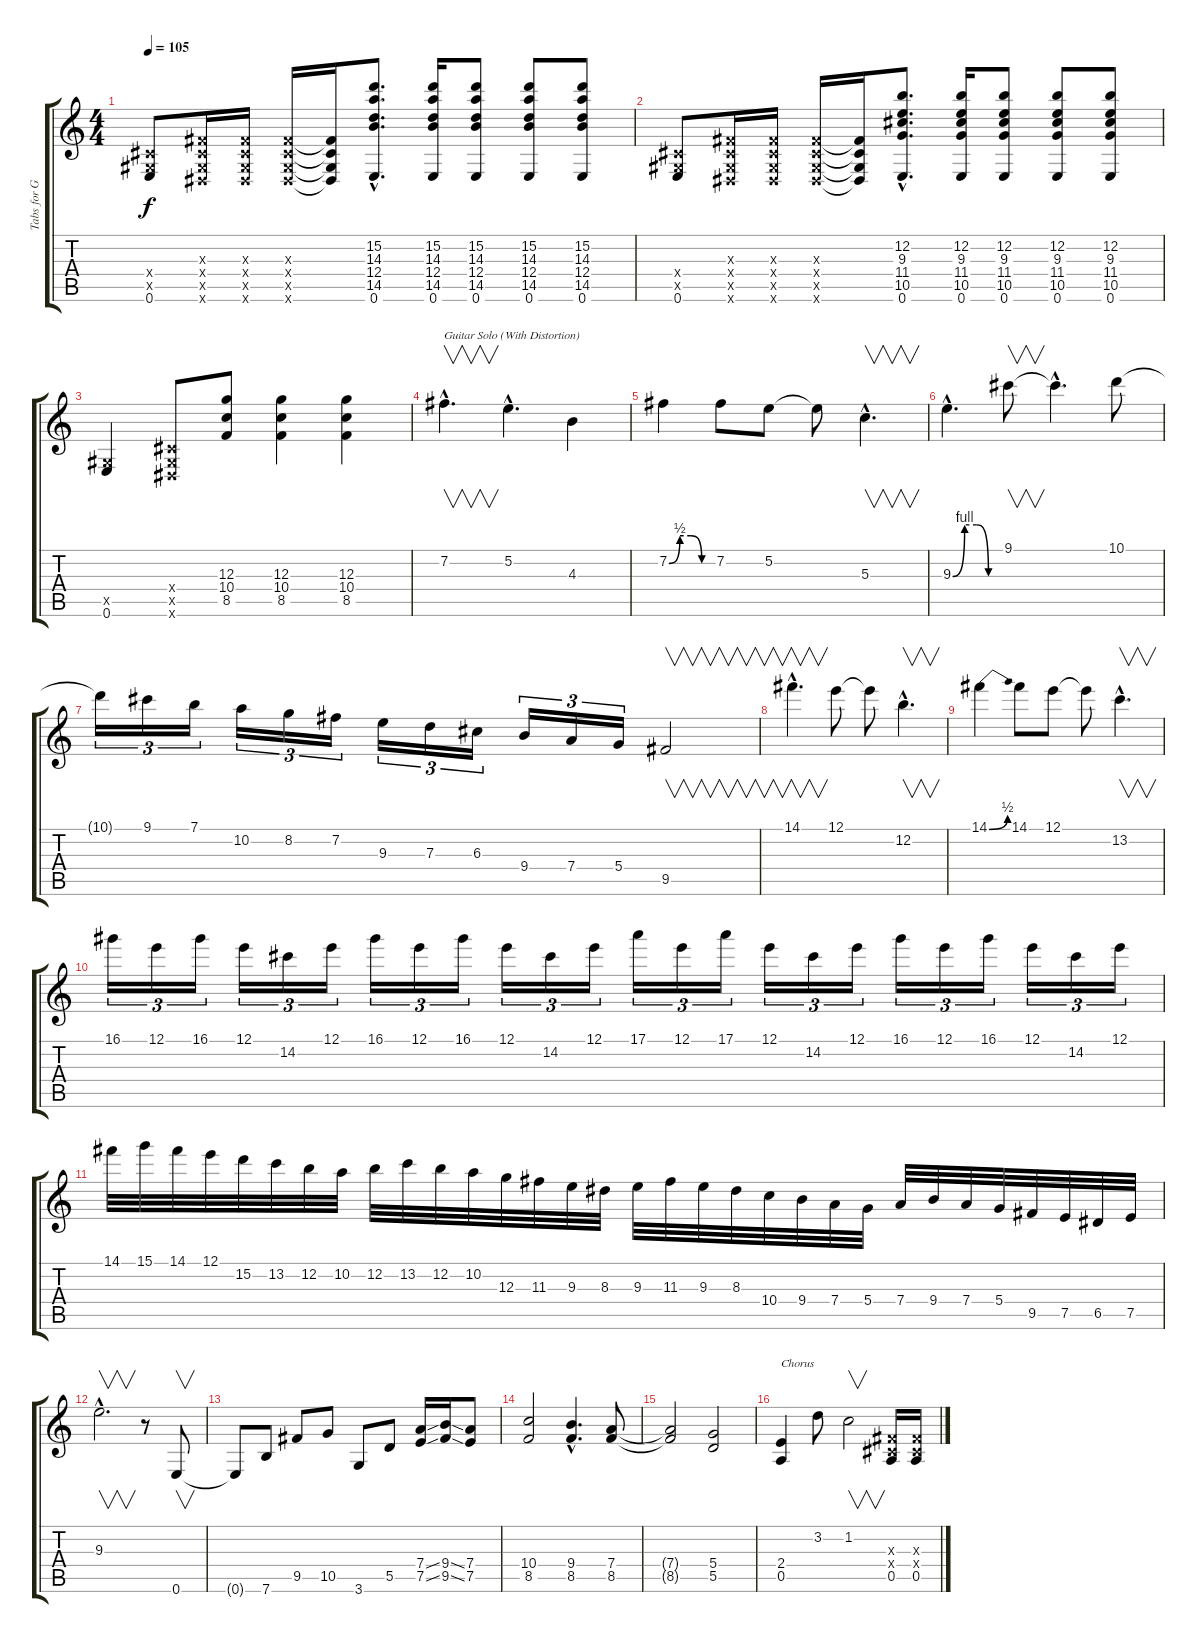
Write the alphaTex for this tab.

\track ("Tabs for Guitar" "Tabs for G") {instrument electricguitarclean}
\staff {score tabs}
\tuning (E4 B3 G3 D3 A2 E2) {hide}
\ts (4 4)
\tempo 105
\clef g2
\ks c
(-1.4{x} -1.5{x} 0.6).8{dy f} (-1.3{x} -1.4{x} -1.5{x} -1.6{x}).16 (-1.3{x} -1.4{x} -1.5{x} -1.6{x}).16 (-1.3{x} -1.4{x} -1.5{x} -1.6{x}).16 (-1.3{t} -1.4{t} -1.5{t} -1.6{t}).16 (15.2{hac} 14.3{hac} 12.4{hac} 14.5{hac} 0.6{hac}).8{d} (15.2 14.3 12.4 14.5 0.6).16 (15.2 14.3 12.4 14.5 0.6).8 (15.2 14.3 12.4 14.5 0.6).8 (15.2 14.3 12.4 14.5 0.6).8 |
(-1.4{x} -1.5{x} 0.6).8 (-1.3{x} -1.4{x} -1.5{x} -1.6{x}).16 (-1.3{x} -1.4{x} -1.5{x} -1.6{x}).16 (-1.3{x} -1.4{x} -1.5{x} -1.6{x}).16 (-1.3{t} -1.4{t} -1.5{t} -1.6{t}).16 (12.2{hac} 9.3{hac} 11.4{hac} 10.5{hac} 0.6{hac}).8{d} (12.2 9.3 11.4 10.5 0.6).16 (12.2 9.3 11.4 10.5 0.6).8 (12.2 9.3 11.4 10.5 0.6).8 (12.2 9.3 11.4 10.5 0.6).8 |
(-1.5{x} 0.6).4 (-1.4{x} -1.5{x} -1.6{x}).8 (12.3 10.4 8.5).8 (12.3 10.4 8.5).4 (12.3 10.4 8.5).4 |
7.2{hac}.4{v d txt "Guitar Solo (With Distortion)"} 5.2{hac}.4{d} 4.3.4 |
7.2{be (custom 0 0 15 2 30 2 45 0 60 0)}.4 7.2.8 5.2.8 5.2{t}.8 5.3{hac}.4{v d} |
9.3{be (custom 0 0 15 4 30 4 45 0 60 0) hac}.4{d} 9.1.8{v} 9.1{hac t}.4{d} 10.1.8 |
10.1{t}.16{tu (3 2)} 9.1.16{tu (3 2)} 7.1.16{tu (3 2)} 10.2.16{tu (3 2)} 8.2.16{tu (3 2)} 7.2.16{tu (3 2)} 9.3.16{tu (3 2)} 7.3.16{tu (3 2)} 6.3.16{tu (3 2)} 9.4.16{tu (3 2)} 7.4.16{tu (3 2)} 5.4.16{tu (3 2)} 9.5.2{v} |
14.1{hac}.4{v d} 12.1.8 12.1{t}.8 12.2{hac}.4{v d} |
14.1{be (bend 0 0 60 2)}.4 14.1.8 12.1.8 12.1{t}.8 13.2{hac}.4{v d} |
16.1.16{tu (3 2)} 12.1.16{tu (3 2)} 16.1.16{tu (3 2)} 12.1.16{tu (3 2)} 14.2.16{tu (3 2)} 12.1.16{tu (3 2)} 16.1.16{tu (3 2)} 12.1.16{tu (3 2)} 16.1.16{tu (3 2)} 12.1.16{tu (3 2)} 14.2.16{tu (3 2)} 12.1.16{tu (3 2)} 17.1.16{tu (3 2)} 12.1.16{tu (3 2)} 17.1.16{tu (3 2)} 12.1.16{tu (3 2)} 14.2.16{tu (3 2)} 12.1.16{tu (3 2)} 16.1.16{tu (3 2)} 12.1.16{tu (3 2)} 16.1.16{tu (3 2)} 12.1.16{tu (3 2)} 14.2.16{tu (3 2)} 12.1.16{tu (3 2)} |
14.1.32 15.1.32 14.1.32 12.1.32 15.2.32 13.2.32 12.2.32 10.2.32 12.2.32 13.2.32 12.2.32 10.2.32 12.3.32 11.3.32 9.3.32 8.3.32 9.3.32 11.3.32 9.3.32 8.3.32 10.4.32 9.4.32 7.4.32 5.4.32 7.4.32 9.4.32 7.4.32 5.4.32 9.5.32 7.5.32 6.5.32 7.5.32 |
9.3{hac}.2{v d} r.8 0.6.8{v} |
0.6{t}.8 7.6.8 9.5.8 10.5.8 3.6.8 5.5.8 (7.4{ss} 7.5{ss}).16 (9.4{ss} 9.5{ss}).16 (7.4 7.5).8 |
(10.4 8.5).2 (9.4{hac} 8.5{hac}).4{d} (7.4 8.5).8 |
(7.4{t} 8.5{t}).2 (5.4 5.5).2 |
(2.4 0.5).4{txt "Chorus"} 3.2.8 1.2.2{v} (-1.3{x} -1.4{x} 0.5).16 (-1.3{x} -1.4{x} 0.5).16
